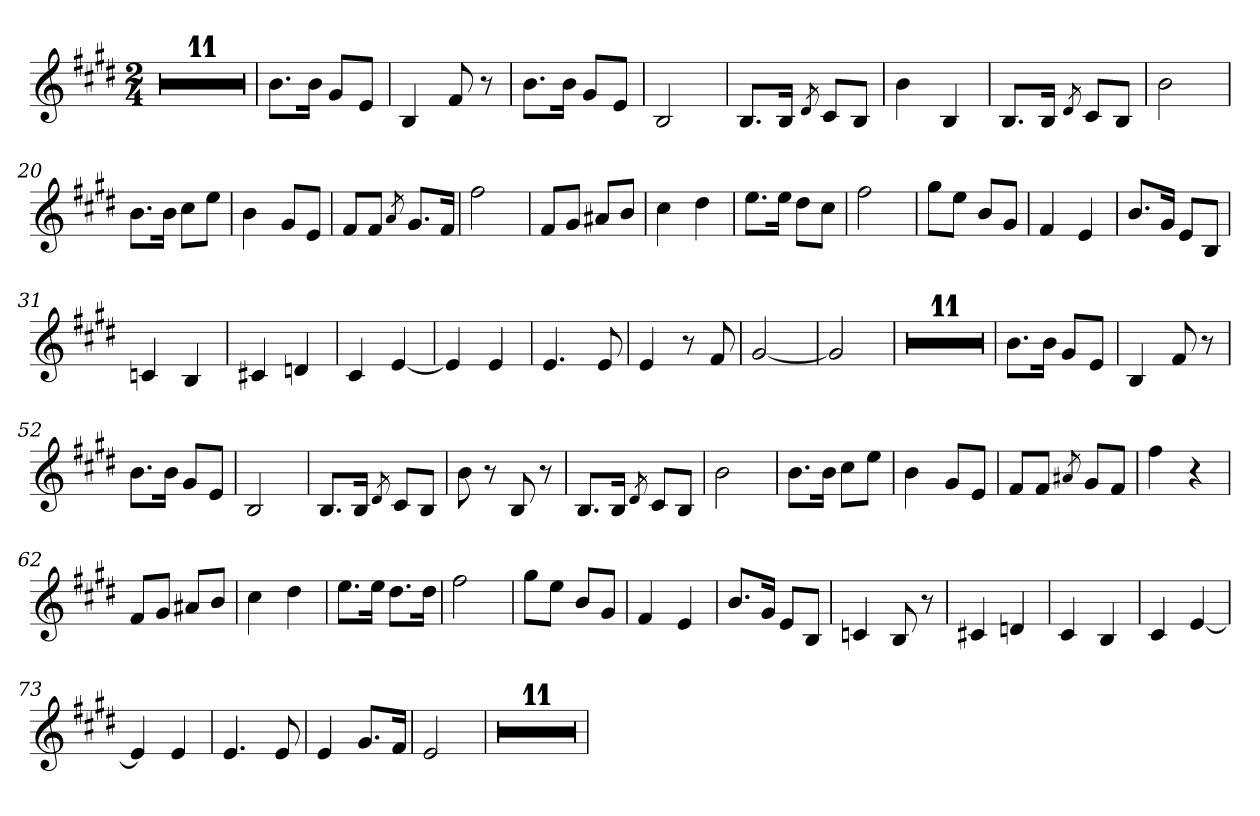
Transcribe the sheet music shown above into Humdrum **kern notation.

**kern
*part1
*staff1
*clefG2
*k[f#c#g#d#]
*M2/4
=1
2r
=2
2r
=3
2r
=4
2r
=5
2r
=6
2r
=7
2r
=8
2r
=9
2r
=10
2r
=11
2r
=12
8.b\L
16b\Jk
8g#/L
8e/J
=13
4B/
8f#/
8r
=14
8.b\L
16b\Jk
8g#/L
8e/J
=15
2B/
!!LO:LB:g=z
=16
8.B/L
16B/Jk
8qd#/
8c#/L
8B/J
=17
4b\
4B/
=18
8.B/L
16B/Jk
8qd#/
8c#/L
8B/J
=19
2b\
=20
8.b\L
16b\Jk
8cc#\L
8ee\J
=21
4b\
8g#/L
8e/J
=22
8f#/L
8f#/J
8qa/
8.g#/L
16f#/Jk
=23
2ff#\
=24
8f#/L
8g#/J
8a#X/L
8b/J
=25
4cc#\
4dd#\
=26
8.ee\L
16ee\Jk
8dd#\L
8cc#\J
!!LO:LB:g=z
=27
2ff#\
=28
8gg#\L
8ee\J
8b/L
8g#/J
=29
4f#/
4e/
=30
8.b/L
16g#/Jk
8e/L
8B/J
=31
4cn/
4B/
=32
4c#X/
4dn/
=33
4c#/
[4e/
=34
4e/]
4e/
=35
4.e/
8e/
=36
4e/
8r
8f#/
=37
[2g#/
=38
2g#/]
=39
2r
=40
2r
=41
2r
!!LO:LB:g=z
=42
2r
=43
2r
=44
2r
=45
2r
=46
2r
=47
2r
=48
2r
=49
2r
=50
8.b\L
16b\Jk
8g#/L
8e/J
=51
4B/
8f#/
8r
=52
8.b\L
16b\Jk
8g#/L
8e/J
=53
2B/
=54
8.B/L
16B/Jk
8qd#/
8c#/L
8B/J
=55
8b\
8r
8B/
8r
!!LO:LB:g=z
=56
8.B/L
16B/Jk
8qd#/
8c#/L
8B/J
=57
2b\
=58
8.b\L
16b\Jk
8cc#\L
8ee\J
=59
4b\
8g#/L
8e/J
=60
8f#/L
8f#/J
8qa#X/
8g#/L
8f#/J
=61
4ff#\
4r
=62
8f#/L
8g#/J
8a#X/L
8b/J
=63
4cc#\
4dd#\
=64
8.ee\L
16ee\Jk
8.dd#\L
16dd#\Jk
=65
2ff#\
=66
8gg#\L
8ee\J
8b/L
8g#/J
!!LO:LB:g=z
=67
4f#/
4e/
=68
8.b/L
16g#/Jk
8e/L
8B/J
=69
4cn/
8B/
8r
=70
4c#X/
4dn/
=71
4c#/
4B/
=72
4c#/
[4e/
=73
4e/]
4e/
=74
4.e/
8e/
=75
4e/
8.g#/L
16f#/Jk
=76
2e/
=77
2r
=78
2r
=79
2r
=80
2r
=81
2r
!!LO:LB:g=z
=82
2r
=83
2r
=84
2r
=85
2r
=86
2r
=87
2r
=
*-
